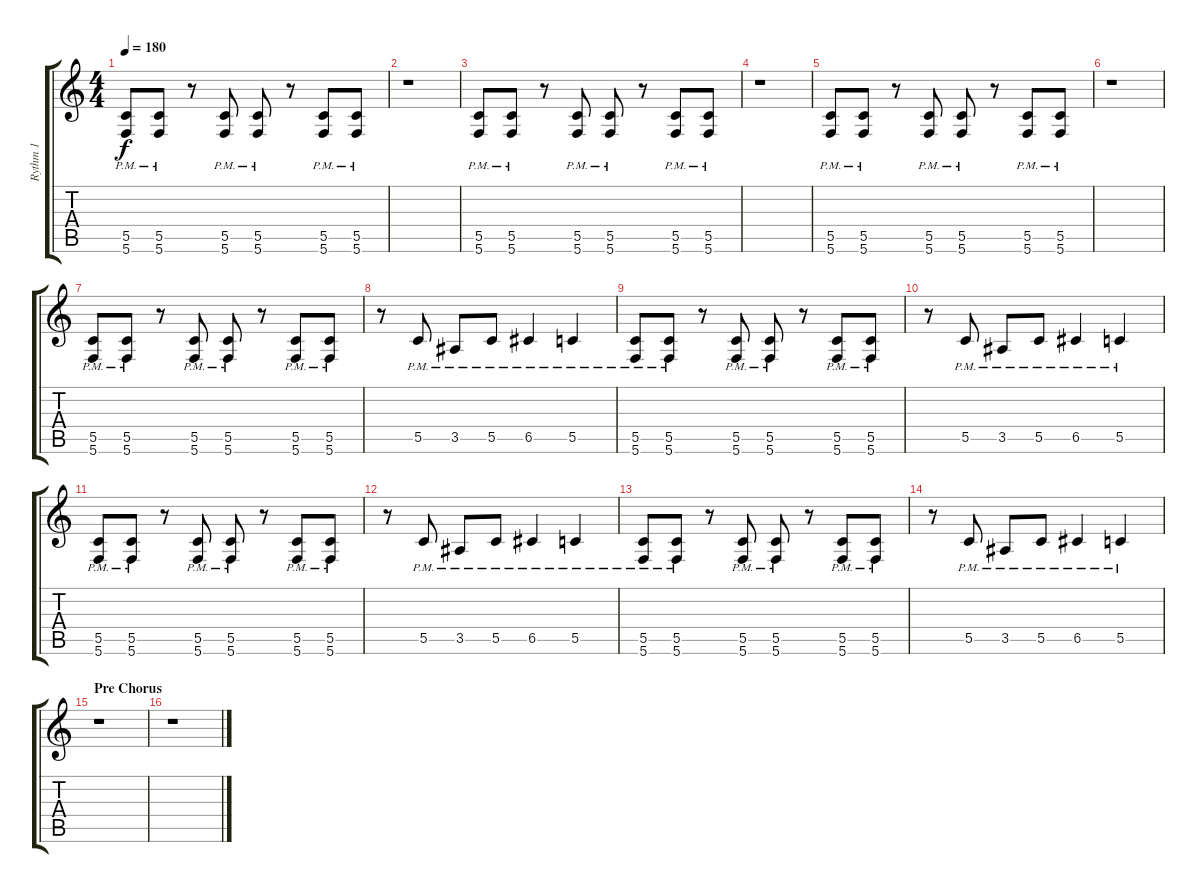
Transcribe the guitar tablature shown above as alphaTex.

\track ("Rythm 1" "Rythm 1") {instrument distortionguitar}
\staff {score tabs}
\tuning (D4 A3 F3 C3 G2 C2) {hide}
\ts (4 4)
\tempo 180
\clef g2
\ks c
(5.5{pm} 5.6{pm}).8{dy f} (5.5{pm} 5.6{pm}).8 r.8 (5.5{pm} 5.6{pm}).8 (5.5{pm} 5.6{pm}).8 r.8 (5.5{pm} 5.6{pm}).8 (5.5{pm} 5.6{pm}).8 |
r.1 |
(5.5{pm} 5.6{pm}).8 (5.5{pm} 5.6{pm}).8 r.8 (5.5{pm} 5.6{pm}).8 (5.5{pm} 5.6{pm}).8 r.8 (5.5{pm} 5.6{pm}).8 (5.5{pm} 5.6{pm}).8 |
r.1 |
(5.5{pm} 5.6{pm}).8 (5.5{pm} 5.6{pm}).8 r.8 (5.5{pm} 5.6{pm}).8 (5.5{pm} 5.6{pm}).8 r.8 (5.5{pm} 5.6{pm}).8 (5.5{pm} 5.6{pm}).8 |
r.1 |
(5.5{pm} 5.6{pm}).8 (5.5{pm} 5.6{pm}).8 r.8 (5.5{pm} 5.6{pm}).8 (5.5{pm} 5.6{pm}).8 r.8 (5.5{pm} 5.6{pm}).8 (5.5{pm} 5.6{pm}).8 |
r.8 5.5{pm}.8 3.5{pm}.8 5.5{pm}.8 6.5{pm}.4 5.5{pm}.4 |
(5.5{pm} 5.6{pm}).8 (5.5{pm} 5.6{pm}).8 r.8 (5.5{pm} 5.6{pm}).8 (5.5{pm} 5.6{pm}).8 r.8 (5.5{pm} 5.6{pm}).8 (5.5{pm} 5.6{pm}).8 |
r.8 5.5{pm}.8 3.5{pm}.8 5.5{pm}.8 6.5{pm}.4 5.5{pm}.4 |
(5.5{pm} 5.6{pm}).8 (5.5{pm} 5.6{pm}).8 r.8 (5.5{pm} 5.6{pm}).8 (5.5{pm} 5.6{pm}).8 r.8 (5.5{pm} 5.6{pm}).8 (5.5{pm} 5.6{pm}).8 |
r.8 5.5{pm}.8 3.5{pm}.8 5.5{pm}.8 6.5{pm}.4 5.5{pm}.4 |
(5.5{pm} 5.6{pm}).8 (5.5{pm} 5.6{pm}).8 r.8 (5.5{pm} 5.6{pm}).8 (5.5{pm} 5.6{pm}).8 r.8 (5.5{pm} 5.6{pm}).8 (5.5{pm} 5.6{pm}).8 |
r.8 5.5{pm}.8 3.5{pm}.8 5.5{pm}.8 6.5{pm}.4 5.5{pm}.4 |
\section ("" "Pre Chorus ")
r.1 |
r.1
